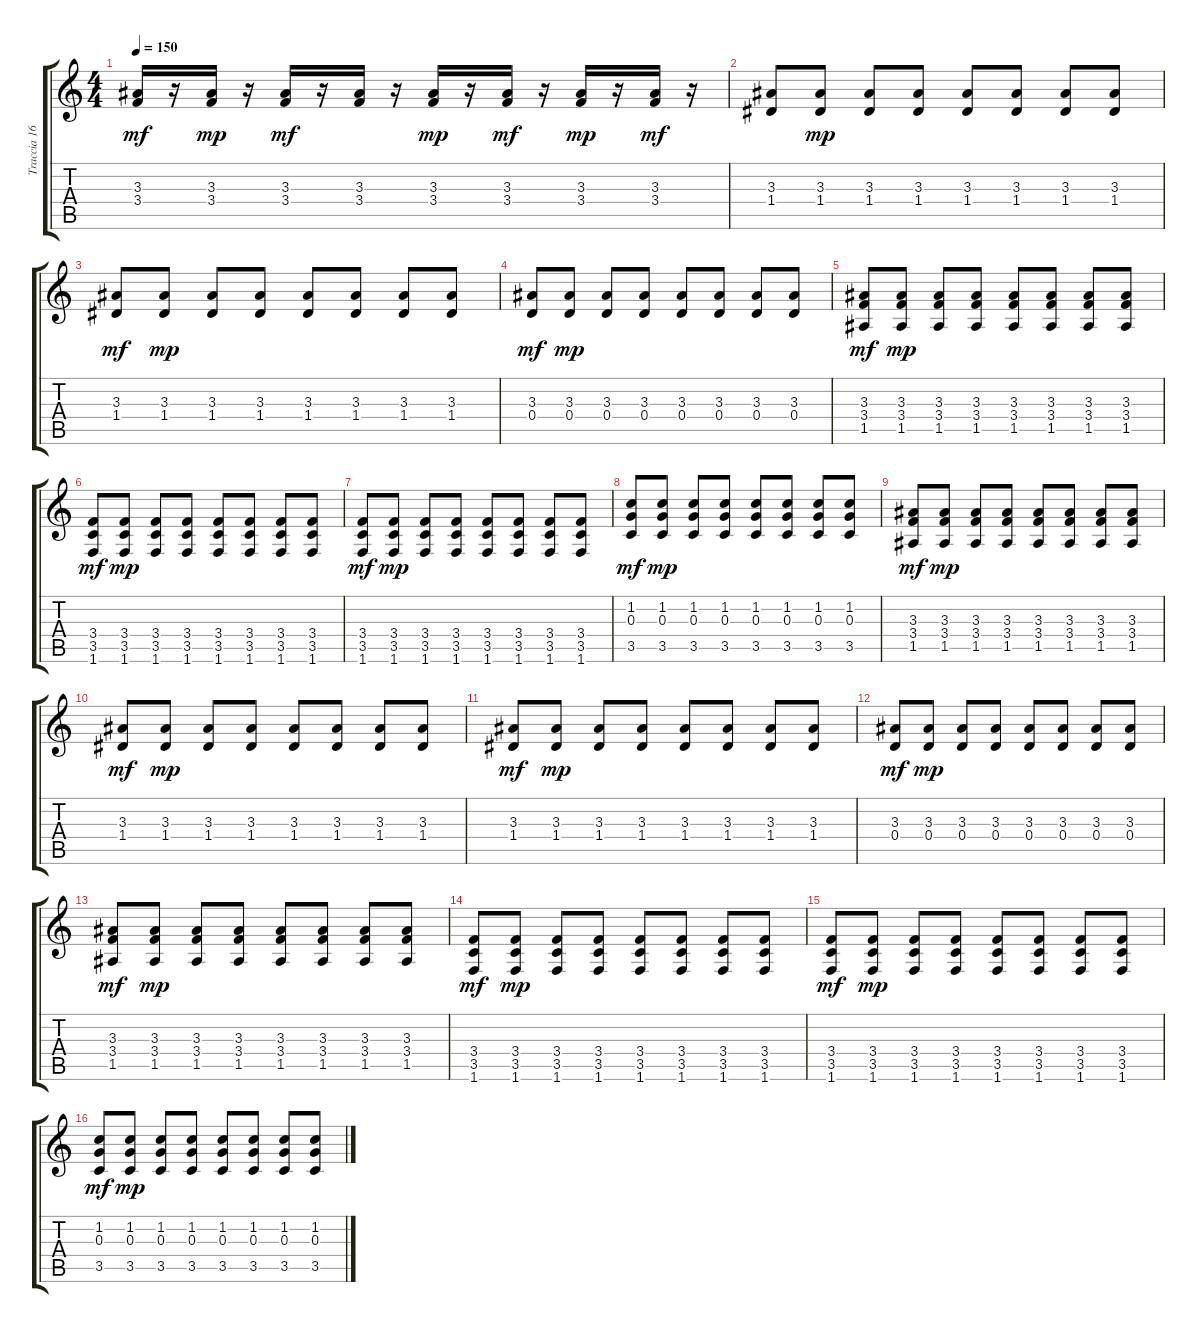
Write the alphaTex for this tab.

\track ("Traccia 16" "Traccia 16") {instrument distortionguitar}
\staff {score tabs}
\tuning (E4 B3 G3 D3 A2 E2) {hide}
\ts (4 4)
\tempo 150
\clef g2
\ks c
(3.3 3.4).16{dy mf} r.16 (3.3 3.4).16{dy mp} r.16 (3.3 3.4).16{dy mf} r.16 (3.3 3.4).16 r.16 (3.3 3.4).16{dy mp} r.16 (3.3 3.4).16{dy mf} r.16 (3.3 3.4).16{dy mp} r.16 (3.3 3.4).16{dy mf} r.16 |
(3.3 1.4).8 (3.3 1.4).8{dy mp} (3.3 1.4).8 (3.3 1.4).8 (3.3 1.4).8 (3.3 1.4).8 (3.3 1.4).8 (3.3 1.4).8 |
(3.3 1.4).8{dy mf} (3.3 1.4).8{dy mp} (3.3 1.4).8 (3.3 1.4).8 (3.3 1.4).8 (3.3 1.4).8 (3.3 1.4).8 (3.3 1.4).8 |
(3.3 0.4).8{dy mf} (3.3 0.4).8{dy mp} (3.3 0.4).8 (3.3 0.4).8 (3.3 0.4).8 (3.3 0.4).8 (3.3 0.4).8 (3.3 0.4).8 |
(3.3 3.4 1.5).8{dy mf} (3.3 3.4 1.5).8{dy mp} (3.3 3.4 1.5).8 (3.3 3.4 1.5).8 (3.3 3.4 1.5).8 (3.3 3.4 1.5).8 (3.3 3.4 1.5).8 (3.3 3.4 1.5).8 |
(3.4 3.5 1.6).8{dy mf} (3.4 3.5 1.6).8{dy mp} (3.4 3.5 1.6).8 (3.4 3.5 1.6).8 (3.4 3.5 1.6).8 (3.4 3.5 1.6).8 (3.4 3.5 1.6).8 (3.4 3.5 1.6).8 |
(3.4 3.5 1.6).8{dy mf} (3.4 3.5 1.6).8{dy mp} (3.4 3.5 1.6).8 (3.4 3.5 1.6).8 (3.4 3.5 1.6).8 (3.4 3.5 1.6).8 (3.4 3.5 1.6).8 (3.4 3.5 1.6).8 |
(1.2 0.3 3.5).8{dy mf} (1.2 0.3 3.5).8{dy mp} (1.2 0.3 3.5).8 (1.2 0.3 3.5).8 (1.2 0.3 3.5).8 (1.2 0.3 3.5).8 (1.2 0.3 3.5).8 (1.2 0.3 3.5).8 |
(3.3 3.4 1.5).8{dy mf} (3.3 3.4 1.5).8{dy mp} (3.3 3.4 1.5).8 (3.3 3.4 1.5).8 (3.3 3.4 1.5).8 (3.3 3.4 1.5).8 (3.3 3.4 1.5).8 (3.3 3.4 1.5).8 |
(3.3 1.4).8{dy mf} (3.3 1.4).8{dy mp} (3.3 1.4).8 (3.3 1.4).8 (3.3 1.4).8 (3.3 1.4).8 (3.3 1.4).8 (3.3 1.4).8 |
(3.3 1.4).8{dy mf} (3.3 1.4).8{dy mp} (3.3 1.4).8 (3.3 1.4).8 (3.3 1.4).8 (3.3 1.4).8 (3.3 1.4).8 (3.3 1.4).8 |
(3.3 0.4).8{dy mf} (3.3 0.4).8{dy mp} (3.3 0.4).8 (3.3 0.4).8 (3.3 0.4).8 (3.3 0.4).8 (3.3 0.4).8 (3.3 0.4).8 |
(3.3 3.4 1.5).8{dy mf} (3.3 3.4 1.5).8{dy mp} (3.3 3.4 1.5).8 (3.3 3.4 1.5).8 (3.3 3.4 1.5).8 (3.3 3.4 1.5).8 (3.3 3.4 1.5).8 (3.3 3.4 1.5).8 |
(3.4 3.5 1.6).8{dy mf} (3.4 3.5 1.6).8{dy mp} (3.4 3.5 1.6).8 (3.4 3.5 1.6).8 (3.4 3.5 1.6).8 (3.4 3.5 1.6).8 (3.4 3.5 1.6).8 (3.4 3.5 1.6).8 |
(3.4 3.5 1.6).8{dy mf} (3.4 3.5 1.6).8{dy mp} (3.4 3.5 1.6).8 (3.4 3.5 1.6).8 (3.4 3.5 1.6).8 (3.4 3.5 1.6).8 (3.4 3.5 1.6).8 (3.4 3.5 1.6).8 |
(1.2 0.3 3.5).8{dy mf} (1.2 0.3 3.5).8{dy mp} (1.2 0.3 3.5).8 (1.2 0.3 3.5).8 (1.2 0.3 3.5).8 (1.2 0.3 3.5).8 (1.2 0.3 3.5).8 (1.2 0.3 3.5).8
